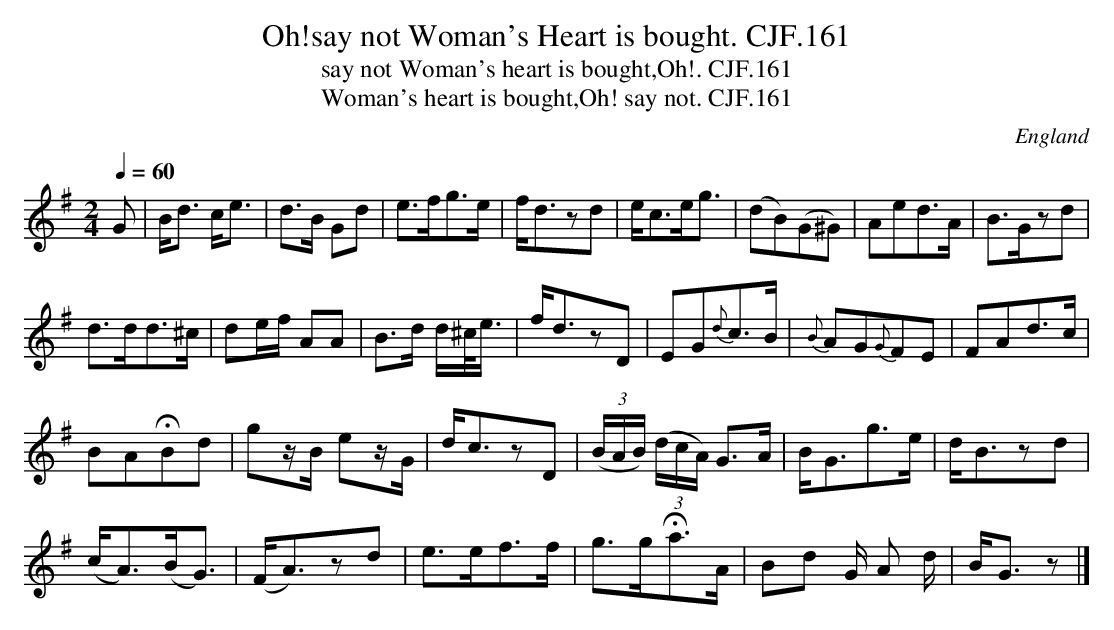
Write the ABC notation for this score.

X:1
T:Oh!say not Woman's Heart is bought. CJF.161
T:say not Woman's heart is bought,Oh!. CJF.161
T:Woman's heart is bought,Oh! say not. CJF.161
O:England
M:2/4
L:1/16
Q:1/4=60
K:G major
G2|Bd3 ce3|d3B G2d2|e3fg3e|fd3z2d2|ec3eg3|\
(d2B2)(G2^G2)|A2e2d3A|B3Gz2d2|!
d3dd3^c|d2ef A2A2|B3d d^c<e|fd3z2D2|\
E2G2{d}c3B|{B}A2G2{G}F2E2|F2A2d3c|!
B2A2HB2d2|g2zB e2zG|dc3z2D2|\
((3BAB) ((3dcA) G3A|BG3g3e|dB3z2d2|!
(cA3)(BG3)|(FA3)z2d2|\
e3ef3f|g3gHa3A|B2d2 G A2 d|BG3z2|]
